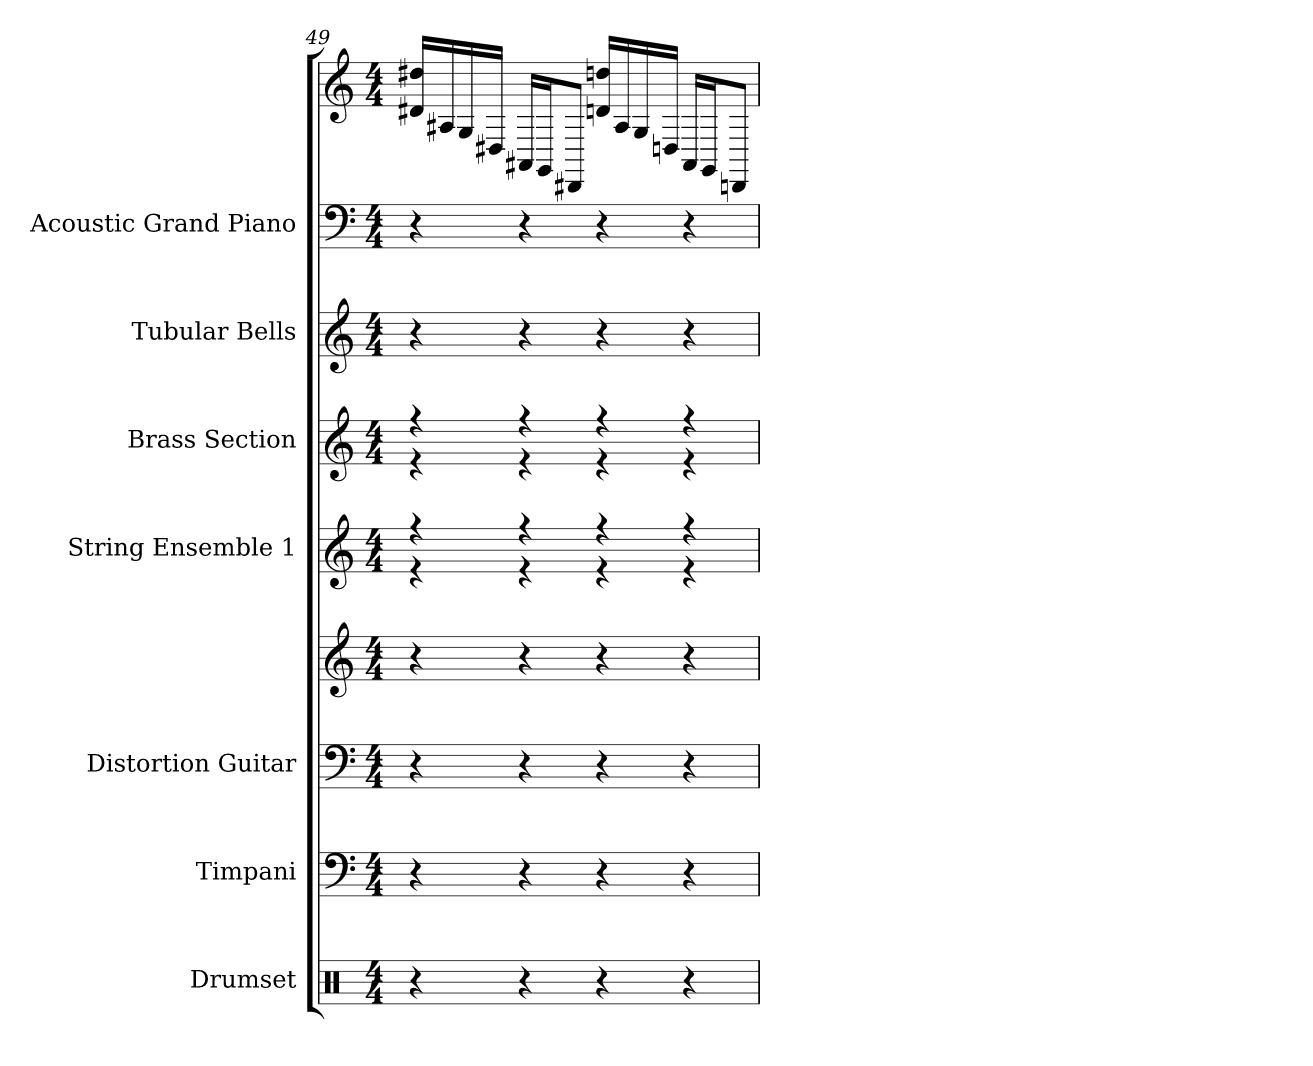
**kern	**kern	**kern	**kern	**kern	**kern	**kern	**kern	**kern
*part7	*part6	*part5	*part5	*part4	*part3	*part2	*part1	*part1
*staff9	*staff8	*staff7	*staff6	*staff5	*staff4	*staff3	*staff2	*staff1
*I"Drumset	*I"Timpani	*I"Distortion Guitar	*	*I"String Ensemble 1	*I"Brass Section	*I"Tubular Bells	*I"Acoustic Grand Piano	*
*I'Drs.	*I'Timp	*	*	*I'Str	*I'Brs	*I'Tbells	*I'Pno	*
*clefX	*clefF4	*clefF4	*clefG2	*clefG2	*clefG2	*clefG2	*clefF4	*clefG2
*k[]	*k[]	*k[]	*k[]	*k[]	*k[]	*k[]	*k[]	*k[]
*M4/4	*M4/4	*M4/4	*M4/4	*M4/4	*M4/4	*M4/4	*M4/4	*M4/4
=49	=49	=49	=49	=49	=49	=49	=49	=49
*	*	*	*	*^	*^	*	*	*
4r	4r	4r	4r	4r	4r	4r	4r	4r	4r	16dd#X 16d#XLL
.	.	.	.	.	.	.	.	.	.	16A#X
.	.	.	.	.	.	.	.	.	.	16G
.	.	.	.	.	.	.	.	.	.	16D#XJJ
4r	4r	4r	4r	4r	4r	4r	4r	4r	4r	16AA#XLL
.	.	.	.	.	.	.	.	.	.	16GGJ
.	.	.	.	.	.	.	.	.	.	8DD#XJ
4r	4r	4r	4r	4r	4r	4r	4r	4r	4r	16ddn 16dnLL
.	.	.	.	.	.	.	.	.	.	16A#
.	.	.	.	.	.	.	.	.	.	16G
.	.	.	.	.	.	.	.	.	.	16DnJJ
4r	4r	4r	4r	4r	4r	4r	4r	4r	4r	16AA#LL
.	.	.	.	.	.	.	.	.	.	16GGJ
.	.	.	.	.	.	.	.	.	.	8DDnJ
*	*	*	*	*v	*v	*	*	*	*	*
*	*	*	*	*	*v	*v	*	*	*
=	=	=	=	=	=	=	=	=
*-	*-	*-	*-	*-	*-	*-	*-	*-
